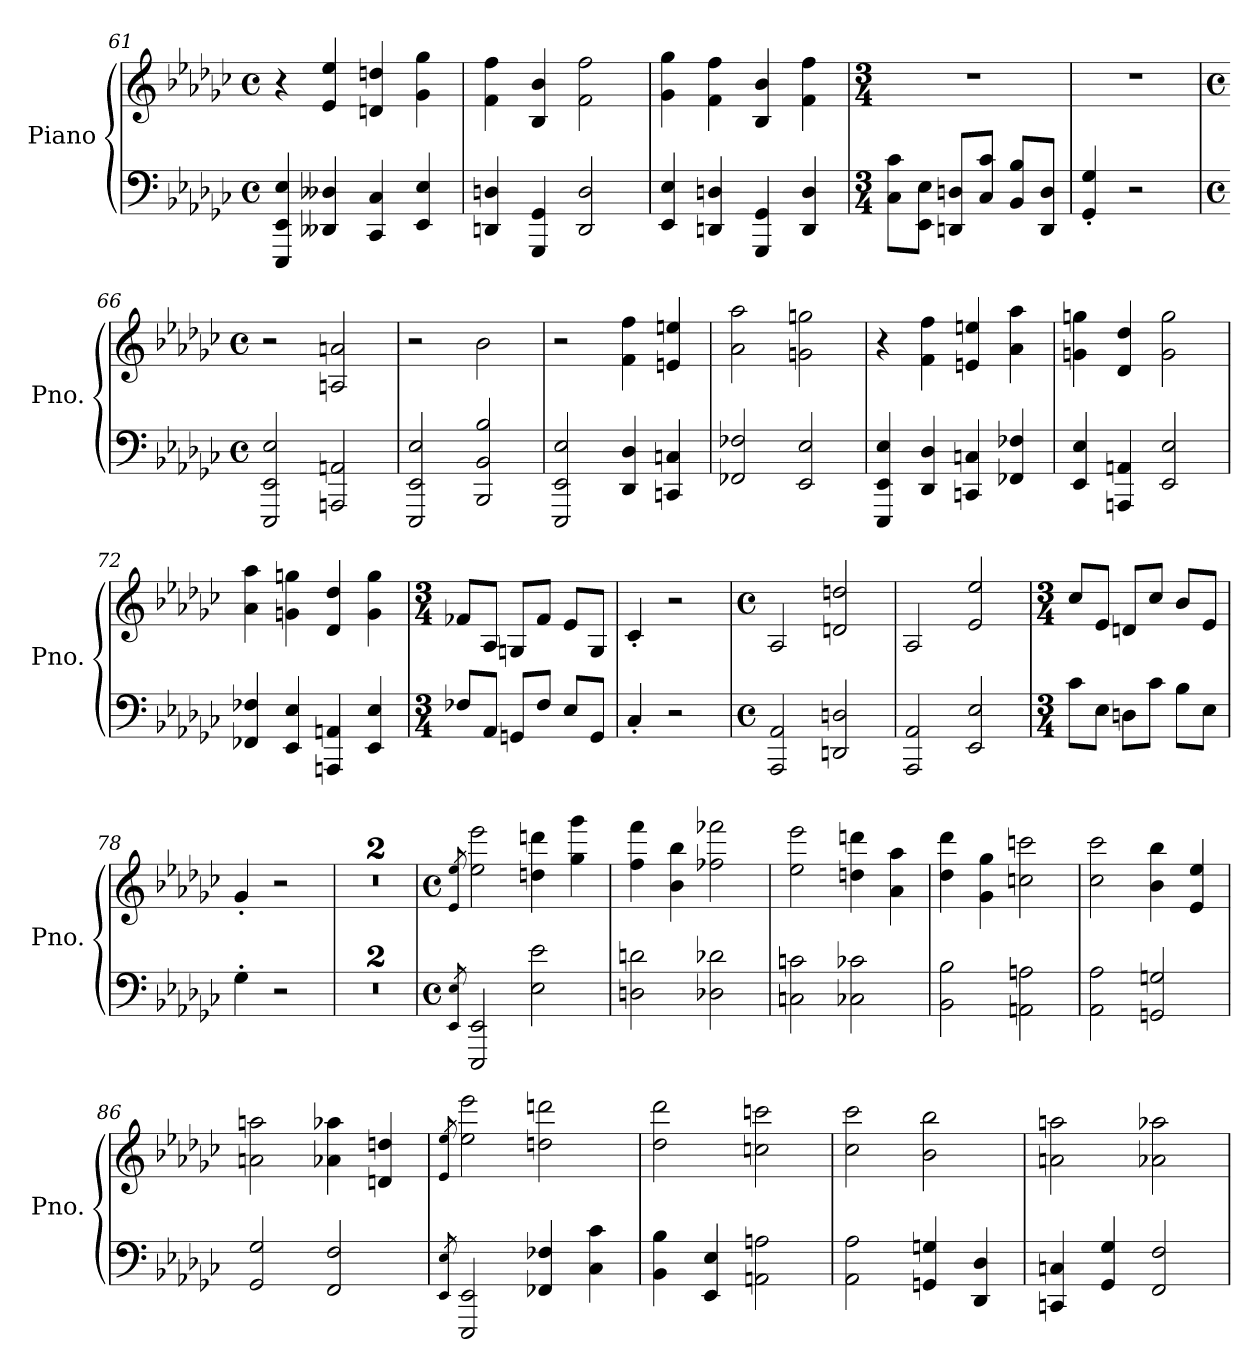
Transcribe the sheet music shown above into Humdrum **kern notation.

**kern	**kern
*part1	*part1
*staff2	*staff1
*I"Piano	*
*I'Pno.	*
*clefF4	*clefG2
*k[b-e-a-d-g-c-]	*k[b-e-a-d-g-c-]
*M4/4	*M4/4
*met(c)	*met(c)
=61	=61
4EEE-/ 4EE-/ 4E-/	4r
4DD--X/ 4D--X/	4e-/ 4ee-/
4CC-/ 4C-/	4dn/ 4ddn/
4EE-/ 4E-/	4g-\ 4gg-\
=62	=62
4DDn/ 4Dn/	4f\ 4ff\
4GGG-/ 4GG-/	4B-/ 4b-/
2DD/ 2D/	2f\ 2ff\
=63	=63
4EE-/ 4E-/	4g-\ 4gg-\
4DDn/ 4Dn/	4f\ 4ff\
4GGG-/ 4GG-/	4B-/ 4b-/
4DD/ 4D/	4f\ 4ff\
=64	=64
*M3/4	*M3/4
*	*MM276
8C-\ 8c-\L	2.r
8EE-\ 8E-\J	.
8DDn/ 8Dn/L	.
8C-/ 8c-/J	.
8BB-/ 8B-/L	.
8DD/ 8D/J	.
=65	=65
4GG-/' 4G-/'	2.r
2r	.
=66	=66
*M4/4	*M4/4
*met(c)	*met(c)
2EEE-/ 2EE-/ 2E-/	2r
2AAAn/ 2AAn/	2An/ 2an/
!!LO:LB:g=z
=67	=67
2EEE-/ 2EE-/ 2E-/	2r
2BBB-/ 2BB-/ 2B-/	2b-\
=68	=68
2EEE-/ 2EE-/ 2E-/	2r
4DD-/ 4D-/	4f\ 4ff\
4CCn/ 4Cn/	4en/ 4een/
=69	=69
2FF-X/ 2F-X/	2a-\ 2aa-\
2EE-/ 2E-/	2gn\ 2ggn\
=70	=70
4EEE-/ 4EE-/ 4E-/	4r
4DD-/ 4D-/	4f\ 4ff\
4CCn/ 4Cn/	4en/ 4een/
4FF-X/ 4F-X/	4a-\ 4aa-\
=71	=71
4EE-/ 4E-/	4gn\ 4ggn\
4AAAn/ 4AAn/	4d-/ 4dd-/
2EE-/ 2E-/	2g\ 2gg\
=72	=72
4FF-X/ 4F-X/	4a-\ 4aa-\
4EE-/ 4E-/	4gn\ 4ggn\
4AAAn/ 4AAn/	4d-/ 4dd-/
4EE-/ 4E-/	4g\ 4gg\
=73	=73
*M3/4	*M3/4
*	*MM276
8F-X/L	8f-X/L
8AA-/J	8A-/J
8GGn/L	8Gn/L
8F-/J	8f-/J
8E-/L	8e-/L
8GG/J	8G/J
!!LO:LB:g=z
=74	=74
4C-'/	4c-'/
*	*MM100
2r	2r
=75	=75
*M4/4	*M4/4
*met(c)	*met(c)
2AAA-/ 2AA-/	2A-/
2DDn/ 2Dn/	2dn/ 2ddn/
=76	=76
2AAA-/ 2AA-/	2A-/
2EE-/ 2E-/	2e-/ 2ee-/
=77	=77
*M3/4	*M3/4
*	*MM276
8c-\L	8cc-/L
8E-\J	8e-/J
8Dn\L	8dn/L
8c-\J	8cc-/J
8B-\L	8b-/L
8E-\J	8e-/J
=78	=78
4G-'\	4g-'/
2r	2r
=79	=79
2.r	2.r
=80	=80
2.r	2.r
=81	=81
*M4/4	*M4/4
*met(c)	*met(c)
*	*MM120
8qEE-/ 8qE-/	8qe-/ 8qee-/
2EEE-/ 2EE-/	2ee-\ 2eee-\
2E-\ 2e-\	4ddn\ 4dddn\
.	4gg-\ 4ggg-\
=82	=82
2Dn\ 2dn\	4ff\ 4fff\
.	4b-\ 4bb-\
2D-X\ 2d-X\	2ff-X\ 2fff-X\
!!LO:LB:g=z
=83	=83
2Cn\ 2cn\	2ee-\ 2eee-\
2C-X\ 2c-X\	4ddn\ 4dddn\
.	4a-\ 4aa-\
=84	=84
2BB-\ 2B-\	4dd-\ 4ddd-\
.	4g-\ 4gg-\
2AAn\ 2An\	2ccn\ 2cccn\
=85	=85
2AA-\ 2A-\	2cc-\ 2ccc-\
2GGn/ 2Gn/	4b-\ 4bb-\
.	4e-/ 4ee-/
=86	=86
2GG-/ 2G-/	2an\ 2aan\
2FF/ 2F/	4a-X\ 4aa-X\
.	4dn/ 4ddn/
=87	=87
8qEE-/ 8qE-/	8qe-/ 8qee-/
2EEE-/ 2EE-/	2ee-\ 2eee-\
4FF-X/ 4F-X/	2ddn\ 2dddn\
4C-\ 4c-\	.
=88	=88
4BB-\ 4B-\	2dd-\ 2ddd-\
4EE-/ 4E-/	.
2AAn\ 2An\	2ccn\ 2cccn\
=89	=89
2AA-\ 2A-\	2cc-\ 2ccc-\
4GGn/ 4Gn/	2b-\ 2bb-\
4DD-/ 4D-/	.
=90	=90
4CCn/ 4Cn/	2an\ 2aan\
4GG-/ 4G-/	.
2FF/ 2F/	2a-X\ 2aa-X\
=	=
*-	*-
